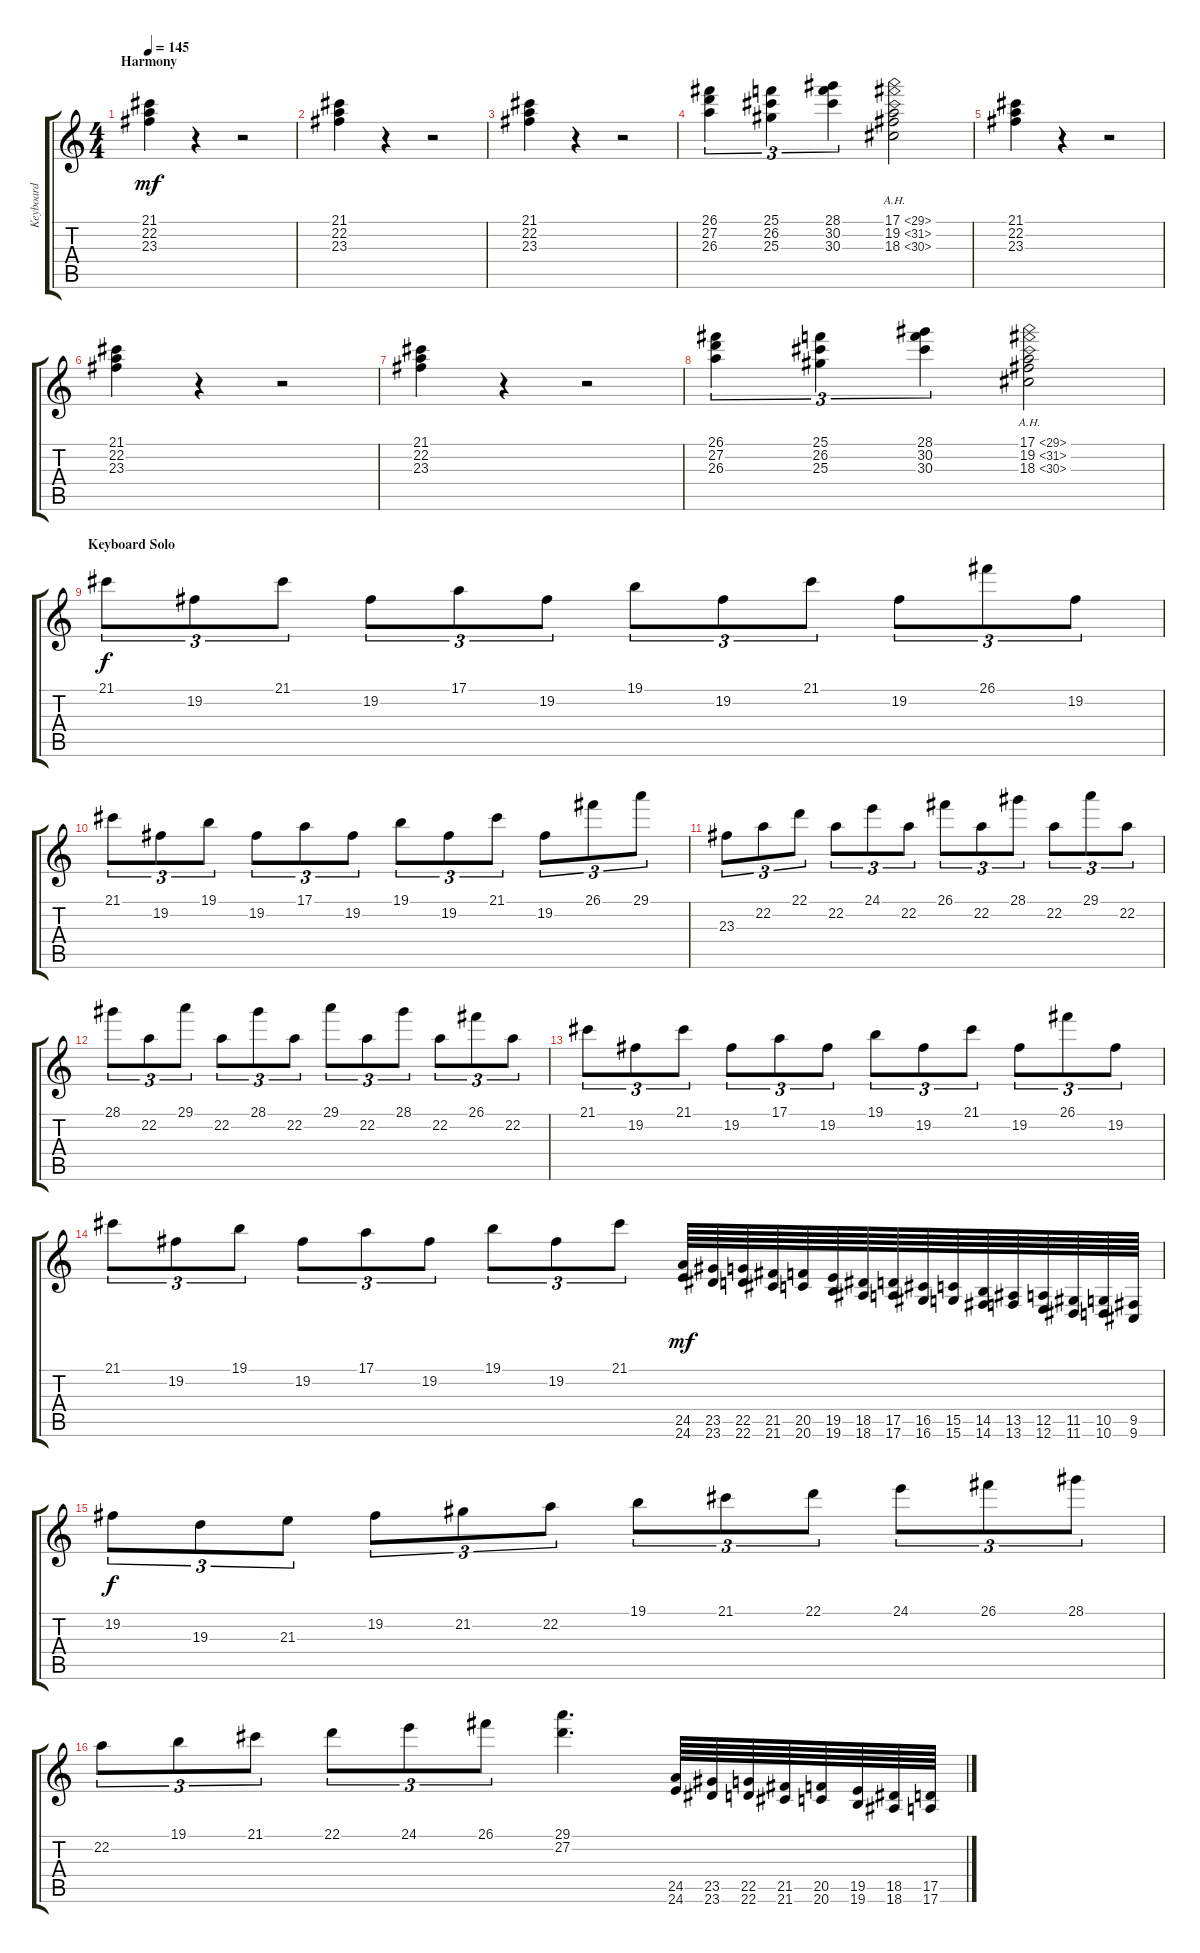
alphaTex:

\track ("Keyboard" "Keyboard") {instrument drawbarorgan}
\staff {score tabs}
\tuning (E4 B3 G3 D3 A2 E2) {hide}
\ts (4 4)
\section ("" "Harmony")
\tempo 145
\clef g2
\ks c
(21.1 22.2 23.3).4{dy mf} r.4 r.2 |
(21.1 22.2 23.3).4 r.4 r.2 |
(21.1 22.2 23.3).4 r.4 r.2 |
(26.1 27.2 26.3).4{tu (3 2)} (25.1 26.2 25.3).4{tu (3 2)} (28.1 30.2 30.3).4{tu (3 2)} (17.1{ah 12} 19.2{ah 12} 18.3{ah 12}).2 |
(21.1 22.2 23.3).4 r.4 r.2 |
(21.1 22.2 23.3).4 r.4 r.2 |
(21.1 22.2 23.3).4 r.4 r.2 |
(26.1 27.2 26.3).4{tu (3 2)} (25.1 26.2 25.3).4{tu (3 2)} (28.1 30.2 30.3).4{tu (3 2)} (17.1{ah 12} 19.2{ah 12} 18.3{ah 12}).2 |
\section ("" "Keyboard Solo")
21.1.8{tu (3 2) dy f volume 16} 19.2.8{tu (3 2)} 21.1.8{tu (3 2)} 19.2.8{tu (3 2)} 17.1.8{tu (3 2)} 19.2.8{tu (3 2)} 19.1.8{tu (3 2)} 19.2.8{tu (3 2)} 21.1.8{tu (3 2)} 19.2.8{tu (3 2)} 26.1.8{tu (3 2)} 19.2.8{tu (3 2)} |
21.1.8{tu (3 2) volume 16} 19.2.8{tu (3 2)} 19.1.8{tu (3 2)} 19.2.8{tu (3 2)} 17.1.8{tu (3 2)} 19.2.8{tu (3 2)} 19.1.8{tu (3 2)} 19.2.8{tu (3 2)} 21.1.8{tu (3 2)} 19.2.8{tu (3 2)} 26.1.8{tu (3 2)} 29.1.8{tu (3 2)} |
23.3.8{tu (3 2) volume 16} 22.2.8{tu (3 2)} 22.1.8{tu (3 2)} 22.2.8{tu (3 2)} 24.1.8{tu (3 2)} 22.2.8{tu (3 2)} 26.1.8{tu (3 2)} 22.2.8{tu (3 2)} 28.1.8{tu (3 2)} 22.2.8{tu (3 2)} 29.1.8{tu (3 2)} 22.2.8{tu (3 2)} |
28.1.8{tu (3 2) volume 16} 22.2.8{tu (3 2)} 29.1.8{tu (3 2)} 22.2.8{tu (3 2)} 28.1.8{tu (3 2)} 22.2.8{tu (3 2)} 29.1.8{tu (3 2)} 22.2.8{tu (3 2)} 28.1.8{tu (3 2)} 22.2.8{tu (3 2)} 26.1.8{tu (3 2)} 22.2.8{tu (3 2)} |
21.1.8{tu (3 2) volume 16} 19.2.8{tu (3 2)} 21.1.8{tu (3 2)} 19.2.8{tu (3 2)} 17.1.8{tu (3 2)} 19.2.8{tu (3 2)} 19.1.8{tu (3 2)} 19.2.8{tu (3 2)} 21.1.8{tu (3 2)} 19.2.8{tu (3 2)} 26.1.8{tu (3 2)} 19.2.8{tu (3 2)} |
21.1.8{tu (3 2) volume 16} 19.2.8{tu (3 2)} 19.1.8{tu (3 2)} 19.2.8{tu (3 2)} 17.1.8{tu (3 2)} 19.2.8{tu (3 2)} 19.1.8{tu (3 2)} 19.2.8{tu (3 2)} 21.1.8{tu (3 2)} (24.5 24.6).64{dy mf} (23.5 23.6).64 (22.5 22.6).64 (21.5 21.6).64 (20.5 20.6).64 (19.5 19.6).64 (18.5 18.6).64 (17.5 17.6).64 (16.5 16.6).64 (15.5 15.6).64 (14.5 14.6).64 (13.5 13.6).64 (12.5 12.6).64 (11.5 11.6).64 (10.5 10.6).64 (9.5 9.6).64 |
19.2.8{tu (3 2) dy f volume 16} 19.3.8{tu (3 2)} 21.3.8{tu (3 2)} 19.2.8{tu (3 2)} 21.2.8{tu (3 2)} 22.2.8{tu (3 2)} 19.1.8{tu (3 2)} 21.1.8{tu (3 2)} 22.1.8{tu (3 2)} 24.1.8{tu (3 2)} 26.1.8{tu (3 2)} 28.1.8{tu (3 2)} |
22.2.8{tu (3 2) volume 16} 19.1.8{tu (3 2)} 21.1.8{tu (3 2)} 22.1.8{tu (3 2)} 24.1.8{tu (3 2)} 26.1.8{tu (3 2)} (29.1 27.2).4{d} (24.5 24.6).64 (23.5 23.6).64 (22.5 22.6).64 (21.5 21.6).64 (20.5 20.6).64 (19.5 19.6).64 (18.5 18.6).64 (17.5 17.6).64
